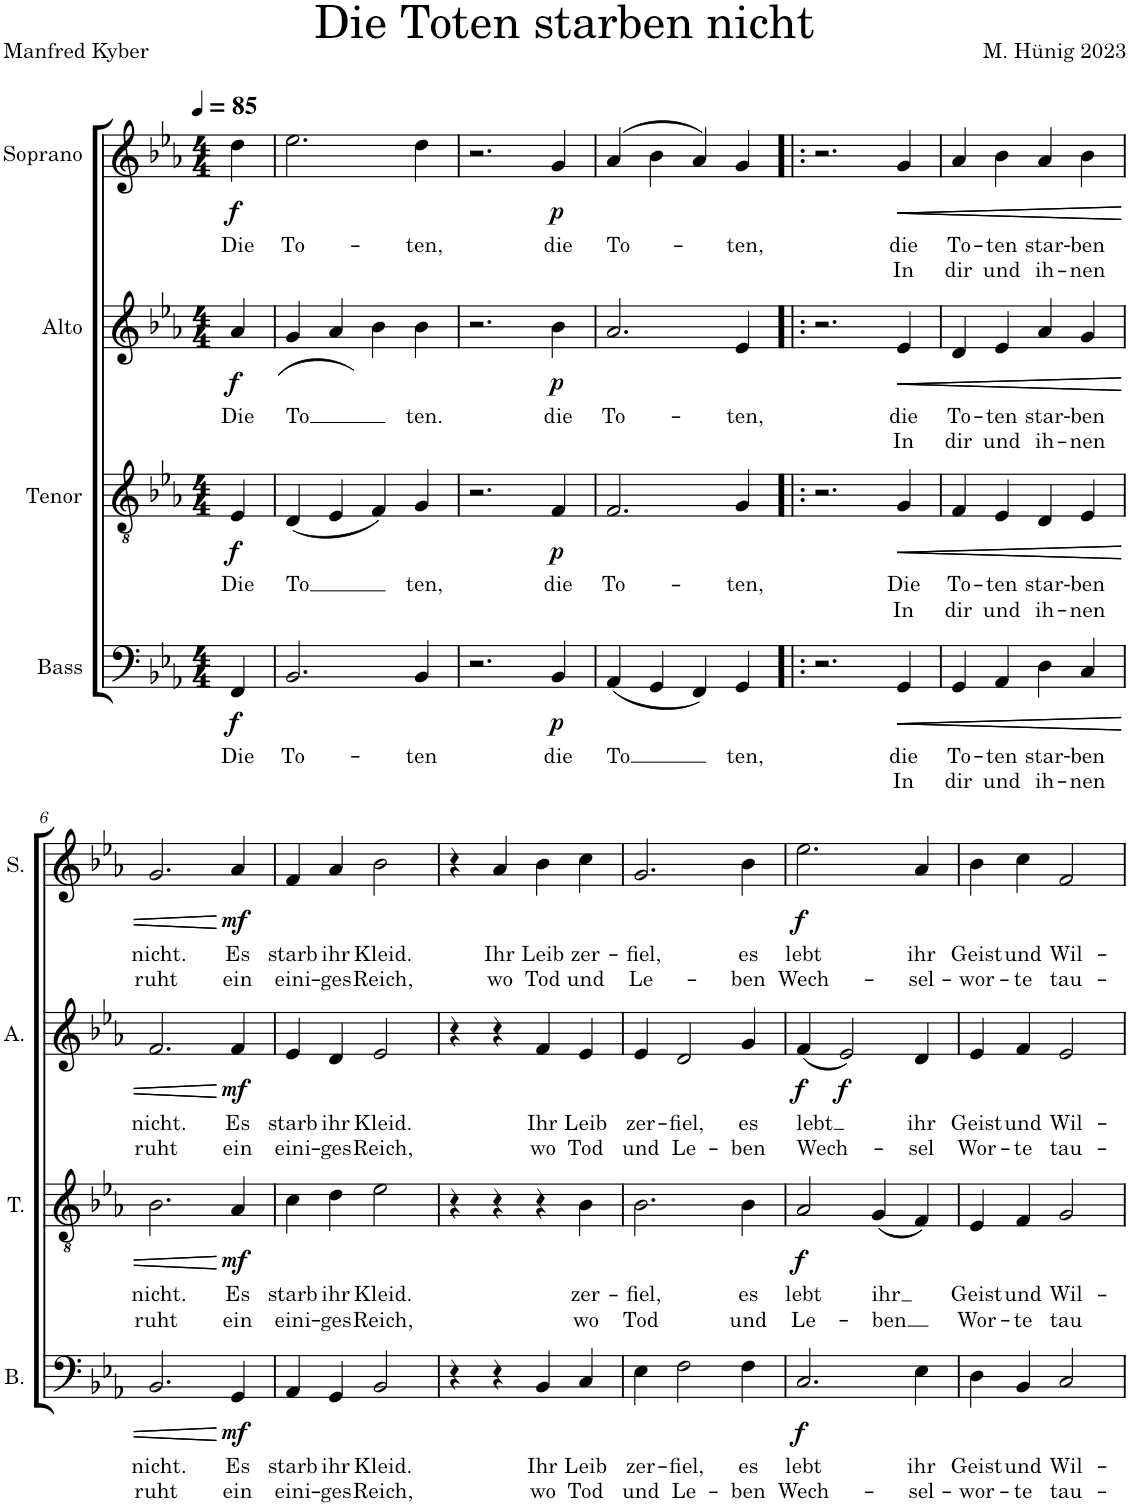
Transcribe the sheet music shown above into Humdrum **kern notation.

**kern	**text	**text	**dynam	**kern	**text	**text	**dynam	**kern	**text	**text	**dynam	**kern	**text	**text	**dynam
*part4	*part4	*part4	*part4	*part3	*part3	*part3	*part3	*part2	*part2	*part2	*part2	*part1	*part1	*part1	*part1
*staff4	*staff4	*staff4	*staff4	*staff3	*staff3	*staff3	*staff3	*staff2	*staff2	*staff2	*staff2	*staff1	*staff1	*staff1	*staff1
*I"Bass	*	*	*	*I"Tenor	*	*	*	*I"Alto	*	*	*	*I"Soprano	*	*	*
*I'B.	*	*	*	*I'T.	*	*	*	*I'A.	*	*	*	*I'S.	*	*	*
*clefF4	*	*	*	*clefGv2	*	*	*	*clefG2	*	*	*	*clefG2	*	*	*
*k[b-e-a-]	*	*	*	*k[b-e-a-]	*	*	*	*k[b-e-a-]	*	*	*	*k[b-e-a-]	*	*	*
*M4/4	*	*	*	*M4/4	*	*	*	*M4/4	*	*	*	*M4/4	*	*	*
*MM85	*	*	*	*MM85	*	*	*	*MM85	*	*	*	*MM85	*	*	*
=	=	=	=	=	=	=	=	=	=	=	=	=	=	=	=
!	!LO:LY:b	!	!LO:DY:b	!	!LO:LY:b	!	!LO:DY:b	!	!LO:LY:b	!	!LO:DY:b	!	!LO:LY:b	!	!LO:DY:b
4FF/	Die	.	f	4E-/	Die	.	f	4a-/	Die	.	f	4dd\	Die	.	f
=1	=1	=1	=1	=1	=1	=1	=1	=1	=1	=1	=1	=1	=1	=1	=1
!	!LO:LY:b	!	!	!	!LO:LY:b	!	!	!	!LO:LY:b	!	!	!	!LO:LY:b	!	!
2.BB-/	To-	.	.	(4D/	To	.	.	(4g/	To	.	.	2.ee-\	To-	.	.
.	.	.	.	4E-/	.	.	.	4a-/	.	.	.	.	.	.	.
.	.	.	.	4F/)	.	.	.	4b-\)	.	.	.	.	.	.	.
!	!LO:LY:b	!	!	!	!LO:LY:b	!	!	!	!LO:LY:b	!	!	!	!LO:LY:b	!	!
4BB-/	-ten	.	.	4G/	ten,	.	.	4b-\	ten.	.	.	4dd\	-ten,	.	.
=2	=2	=2	=2	=2	=2	=2	=2	=2	=2	=2	=2	=2	=2	=2	=2
2.r	.	.	.	2.r	.	.	.	2.r	.	.	.	2.r	.	.	.
!	!LO:LY:b	!	!LO:DY:b	!	!LO:LY:b	!	!LO:DY:b	!	!LO:LY:b	!	!LO:DY:b	!	!LO:LY:b	!	!LO:DY:b
4BB-/	die	.	p	4F/	die	.	p	4b-\	die	.	p	4g/	die	.	p
=3	=3	=3	=3	=3	=3	=3	=3	=3	=3	=3	=3	=3	=3	=3	=3
!	!LO:LY:b	!	!	!	!LO:LY:b	!	!	!	!LO:LY:b	!	!	!	!LO:LY:b	!	!
(4AA-/	To	.	.	2.F/	To-	.	.	2.a-/	To-	.	.	(4a-/	To-	.	.
4GG/	.	.	.	.	.	.	.	.	.	.	.	4b-\	.	.	.
4FF/)	.	.	.	.	.	.	.	.	.	.	.	4a-/)	.	.	.
!	!LO:LY:b	!	!	!	!LO:LY:b	!	!	!	!LO:LY:b	!	!	!	!LO:LY:b	!	!
4GG/	ten,	.	.	4G/	-ten,	.	.	4e-/	-ten,	.	.	4g/	-ten,	.	.
=4!|:	=4!|:	=4!|:	=4!|:	=4!|:	=4!|:	=4!|:	=4!|:	=4!|:	=4!|:	=4!|:	=4!|:	=4!|:	=4!|:	=4!|:	=4!|:
2.r	.	.	.	2.r	.	.	.	2.r	.	.	.	2.r	.	.	.
!	!LO:LY:b	!LO:LY:b	!LO:HP:b	!	!LO:LY:b	!LO:LY:b	!LO:HP:b	!	!LO:LY:b	!LO:LY:b	!LO:HP:b	!	!LO:LY:b	!LO:LY:b	!LO:HP:b
4GG/	die	In	<	4G/	Die	In	<	4e-/	die	In	<	4g/	die	In	<
=5	=5	=5	=5	=5	=5	=5	=5	=5	=5	=5	=5	=5	=5	=5	=5
!	!LO:LY:b	!LO:LY:b	!LO:HP:b	!	!LO:LY:b	!LO:LY:b	!LO:HP:b	!	!LO:LY:b	!LO:LY:b	!LO:HP:b	!	!LO:LY:b	!LO:LY:b	!LO:HP:b
4GG/	To-	dir	<	4F/	To-	dir	<	4d/	To-	dir	<	4a-/	To-	dir	<
!	!LO:LY:b	!LO:LY:b	!	!	!LO:LY:b	!LO:LY:b	!	!	!LO:LY:b	!LO:LY:b	!	!	!LO:LY:b	!LO:LY:b	!
4AA-/	-ten	und	.	4E-/	-ten	und	.	4e-/	-ten	und	.	4b-\	-ten	und	.
!	!LO:LY:b	!LO:LY:b	!	!	!LO:LY:b	!LO:LY:b	!	!	!LO:LY:b	!LO:LY:b	!	!	!LO:LY:b	!LO:LY:b	!
4D\	star-	ih-	.	4D/	star-	ih-	.	4a-/	star-	ih-	.	4a-/	star-	ih-	.
!	!LO:LY:b	!LO:LY:b	!	!	!LO:LY:b	!LO:LY:b	!	!	!LO:LY:b	!LO:LY:b	!	!	!LO:LY:b	!LO:LY:b	!
4C/	-ben	-nen	.	4E-/	-ben	-nen	.	4g/	-ben	-nen	.	4b-\	-ben	-nen	.
!!LO:LB:g=z
=6	=6	=6	=6	=6	=6	=6	=6	=6	=6	=6	=6	=6	=6	=6	=6
!	!LO:LY:b	!LO:LY:b	!	!	!LO:LY:b	!LO:LY:b	!	!	!LO:LY:b	!LO:LY:b	!	!	!LO:LY:b	!LO:LY:b	!
2.BB-/	nicht.	ruht	.	2.B-\	nicht.	ruht	.	2.f/	nicht.	ruht	.	2.g/	nicht.	ruht	.
!	!LO:LY:b	!LO:LY:b	!LO:DY:n=1:b	!	!LO:LY:b	!LO:LY:b	!LO:DY:n=1:b	!	!LO:LY:b	!LO:LY:b	!LO:DY:n=1:b	!	!LO:LY:b	!LO:LY:b	!LO:DY:n=1:b
4GG/	Es	ein	[ [ mf	4A-/	Es	ein	[ [ mf	4f/	Es	ein	[ [ mf	4a-/	Es	ein	[ [ mf
=7	=7	=7	=7	=7	=7	=7	=7	=7	=7	=7	=7	=7	=7	=7	=7
!	!LO:LY:b	!LO:LY:b	!	!	!LO:LY:b	!LO:LY:b	!	!	!LO:LY:b	!LO:LY:b	!	!	!LO:LY:b	!LO:LY:b	!
4AA-/	starb	eini-	.	4c\	starb	eini-	.	4e-/	starb	eini-	.	4f/	starb	eini-	.
!	!LO:LY:b	!LO:LY:b	!	!	!LO:LY:b	!LO:LY:b	!	!	!LO:LY:b	!LO:LY:b	!	!	!LO:LY:b	!LO:LY:b	!
4GG/	ihr	-ges	.	4d\	ihr	-ges	.	4d/	ihr	-ges	.	4a-/	ihr	-ges	.
!	!LO:LY:b	!LO:LY:b	!	!	!LO:LY:b	!LO:LY:b	!	!	!LO:LY:b	!LO:LY:b	!	!	!LO:LY:b	!LO:LY:b	!
2BB-/	Kleid.	Reich,	.	2e-\	Kleid.	Reich,	.	2e-/	Kleid.	Reich,	.	2b-\	Kleid.	Reich,	.
=8	=8	=8	=8	=8	=8	=8	=8	=8	=8	=8	=8	=8	=8	=8	=8
4r	.	.	.	4r	.	.	.	4r	.	.	.	4r	.	.	.
!	!	!	!	!	!	!	!	!	!	!	!	!	!LO:LY:b	!LO:LY:b	!
4r	.	.	.	4r	.	.	.	4r	.	.	.	4a-/	Ihr	wo	.
!	!LO:LY:b	!LO:LY:b	!	!	!	!	!	!	!LO:LY:b	!LO:LY:b	!	!	!LO:LY:b	!LO:LY:b	!
4BB-/	Ihr	wo	.	4r	.	.	.	4f/	Ihr	wo	.	4b-\	Leib	Tod	.
!	!LO:LY:b	!LO:LY:b	!	!	!LO:LY:b	!LO:LY:b	!	!	!LO:LY:b	!LO:LY:b	!	!	!LO:LY:b	!LO:LY:b	!
4C/	Leib	Tod	.	4B-\	zer-	wo	.	4e-/	Leib	Tod	.	4cc\	zer-	und	.
=9	=9	=9	=9	=9	=9	=9	=9	=9	=9	=9	=9	=9	=9	=9	=9
!	!LO:LY:b	!LO:LY:b	!	!	!LO:LY:b	!LO:LY:b	!	!	!LO:LY:b	!LO:LY:b	!	!	!LO:LY:b	!LO:LY:b	!
4E-\	zer-	und	.	2.B-\	-fiel,	Tod	.	4e-/	zer-	und	.	2.g/	-fiel,	Le-	.
!	!LO:LY:b	!LO:LY:b	!	!	!	!	!	!	!LO:LY:b	!LO:LY:b	!	!	!	!	!
2F\	-fiel,	Le-	.	.	.	.	.	2d/	-fiel,	Le-	.	.	.	.	.
!	!LO:LY:b	!LO:LY:b	!	!	!LO:LY:b	!LO:LY:b	!	!	!LO:LY:b	!LO:LY:b	!	!	!LO:LY:b	!LO:LY:b	!
4F\	es	-ben	.	4B-\	es	und	.	4g/	es	-ben	.	4b-\	es	-ben	.
=10	=10	=10	=10	=10	=10	=10	=10	=10	=10	=10	=10	=10	=10	=10	=10
!	!LO:LY:b	!LO:LY:b	!LO:DY:b	!	!LO:LY:b	!LO:LY:b	!LO:DY:b	!	!LO:LY:b	!LO:LY:b	!LO:DY:b	!	!LO:LY:b	!LO:LY:b	!LO:DY:b
2.C/	lebt	Wech-	f	2A-/	lebt	Le-	f	(4f/	lebt	Wech-	f	2.ee-\	lebt	Wech-	f
!	!	!	!	!	!	!	!	!	!	!	!LO:DY:b	!	!	!	!
.	.	.	.	.	.	.	.	2e-/)	.	.	f	.	.	.	.
!	!	!	!	!	!LO:LY:b	!LO:LY:b	!	!	!	!	!	!	!	!	!
.	.	.	.	(4G/	ihr	-ben	.	.	.	.	.	.	.	.	.
!	!LO:LY:b	!LO:LY:b	!	!	!	!	!	!	!LO:LY:b	!LO:LY:b	!	!	!LO:LY:b	!LO:LY:b	!
4E-\	ihr	-sel-	.	4F/)	.	.	.	4d/	ihr	-sel	.	4a-/	ihr	-sel-	.
=11	=11	=11	=11	=11	=11	=11	=11	=11	=11	=11	=11	=11	=11	=11	=11
!	!LO:LY:b	!LO:LY:b	!	!	!LO:LY:b	!LO:LY:b	!	!	!LO:LY:b	!LO:LY:b	!	!	!LO:LY:b	!LO:LY:b	!
4D\	Geist	-wor-	.	4E-/	Geist	Wor-	.	4e-/	Geist	Wor-	.	4b-\	Geist	-wor-	.
!	!LO:LY:b	!LO:LY:b	!	!	!LO:LY:b	!LO:LY:b	!	!	!LO:LY:b	!LO:LY:b	!	!	!LO:LY:b	!LO:LY:b	!
4BB-/	und	-te	.	4F/	und	-te	.	4f/	und	-te	.	4cc\	und	-te	.
!	!LO:LY:b	!LO:LY:b	!	!	!LO:LY:b	!LO:LY:b	!	!	!LO:LY:b	!LO:LY:b	!	!	!LO:LY:b	!LO:LY:b	!
2C/	Wil-	tau-	.	2G/	Wil-	tau	.	2e-/	Wil-	tau-	.	2f/	Wil-	tau-	.
=	=	=	=	=	=	=	=	=	=	=	=	=	=	=	=
*-	*-	*-	*-	*-	*-	*-	*-	*-	*-	*-	*-	*-	*-	*-	*-
